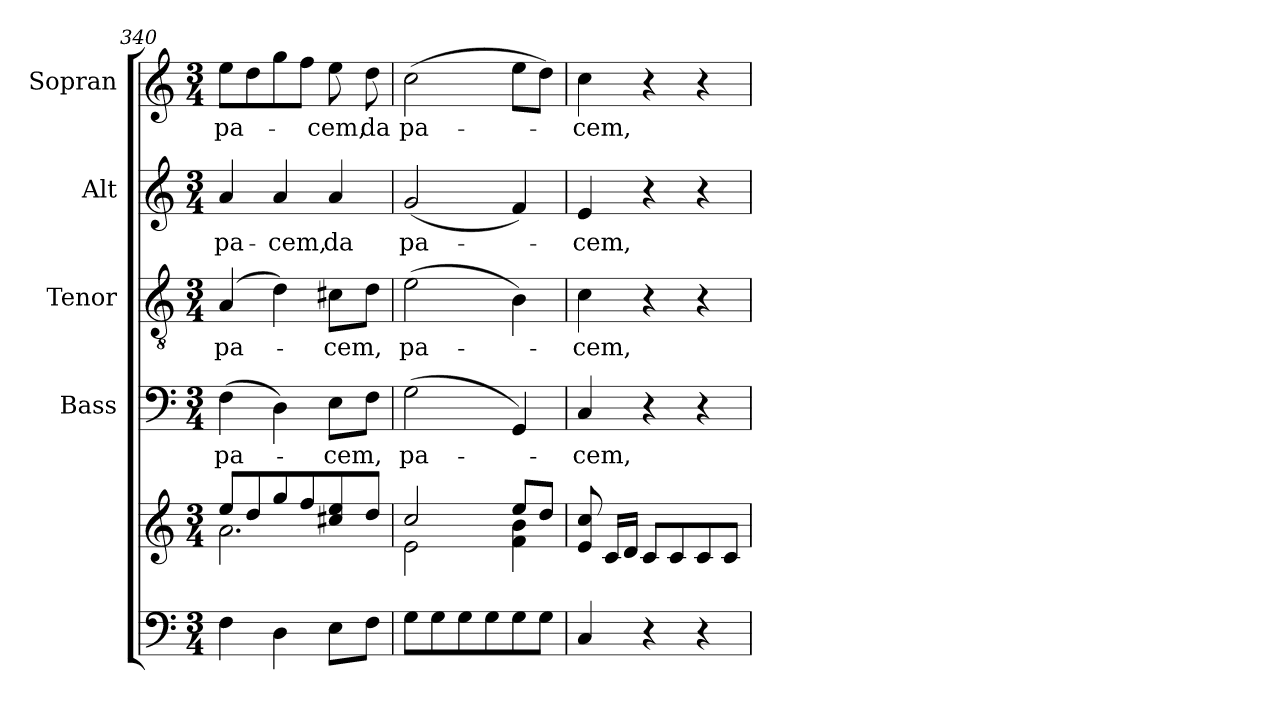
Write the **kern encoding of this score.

**kern	**kern	**kern	**text	**kern	**text	**kern	**text	**kern	**text
*part5	*part5	*part4	*part4	*part3	*part3	*part2	*part2	*part1	*part1
*staff6	*staff5	*staff4	*staff4	*staff3	*staff3	*staff2	*staff2	*staff1	*staff1
*	*	*I"Bass	*	*I"Tenor	*	*I"Alt	*	*I"Sopran	*
*	*	*I'B.	*	*I'T.	*	*I'A.	*	*I'S.	*
*clefF4	*clefG2	*clefF4	*	*clefGv2	*	*clefG2	*	*clefG2	*
*k[]	*k[]	*k[]	*	*k[]	*	*k[]	*	*k[]	*
*C:	*C:	*C:	*	*C:	*	*C:	*	*C:	*
*M3/4	*M3/4	*M3/4	*	*M3/4	*	*M3/4	*	*M3/4	*
=340	=340	=340	=340	=340	=340	=340	=340	=340	=340
*	*^	*	*	*	*	*	*	*	*
!	!	!	!	!LO:LY:b	!	!LO:LY:b	!	!LO:LY:b	!	!LO:LY:b
4F\	8ee/L	2.a\	(>4F\	pa-	(4A/	pa-	4a/	pa-	8ee\L	pa-
.	8dd/	.	.	.	.	.	.	.	8dd\	.
!	!	!	!	!	!	!	!	!LO:LY:b	!	!
4D\	8gg/	.	4D\)	.	4d\)	.	4a/	-cem,	8gg\	.
.	8ff/	.	.	.	.	.	.	.	8ff\J	.
!	!	!	!	!LO:LY:b	!	!LO:LY:b	!	!LO:LY:b	!	!LO:LY:b
8E\L	8cc#X/ 8ee/	.	8E\L	-cem,	8c#X\L	-cem,	4a/	da	8ee\	-cem,
!	!	!	!	!	!	!	!	!	!	!LO:LY:b
8F\J	8dd/J	.	8F\J	.	8d\J	.	.	.	8dd\	da
=341	=341	=341	=341	=341	=341	=341	=341	=341	=341	=341
!	!	!	!	!LO:LY:b	!	!LO:LY:b	!	!LO:LY:b	!	!LO:LY:b
8G\L	2cc/	2e\	(>2G\	pa-	(>2e\	pa-	(<2g/	pa-	(>2cc\	pa-
8G\	.	.	.	.	.	.	.	.	.	.
8G\	.	.	.	.	.	.	.	.	.	.
8G\	.	.	.	.	.	.	.	.	.	.
8G\	8ee/L	4f\ 4b\	4GG/)	.	4B\)	.	4f/)	.	8ee\L	.
8G\J	8dd/J	.	.	.	.	.	.	.	8dd\J)	.
*	*v	*v	*	*	*	*	*	*	*	*
=342	=342	=342	=342	=342	=342	=342	=342	=342	=342
!	!	!	!LO:LY:b	!	!LO:LY:b	!	!LO:LY:b	!	!LO:LY:b
4C/	8e/ 8cc/	4C/	-cem,	4c\	-cem,	4e/	-cem,	4cc\	-cem,
.	16c/LL	.	.	.	.	.	.	.	.
.	16d/JJ	.	.	.	.	.	.	.	.
4r	8c/L	4r	.	4r	.	4r	.	4r	.
.	8c/	.	.	.	.	.	.	.	.
4r	8c/	4r	.	4r	.	4r	.	4r	.
.	8c/J	.	.	.	.	.	.	.	.
=	=	=	=	=	=	=	=	=	=
*-	*-	*-	*-	*-	*-	*-	*-	*-	*-
